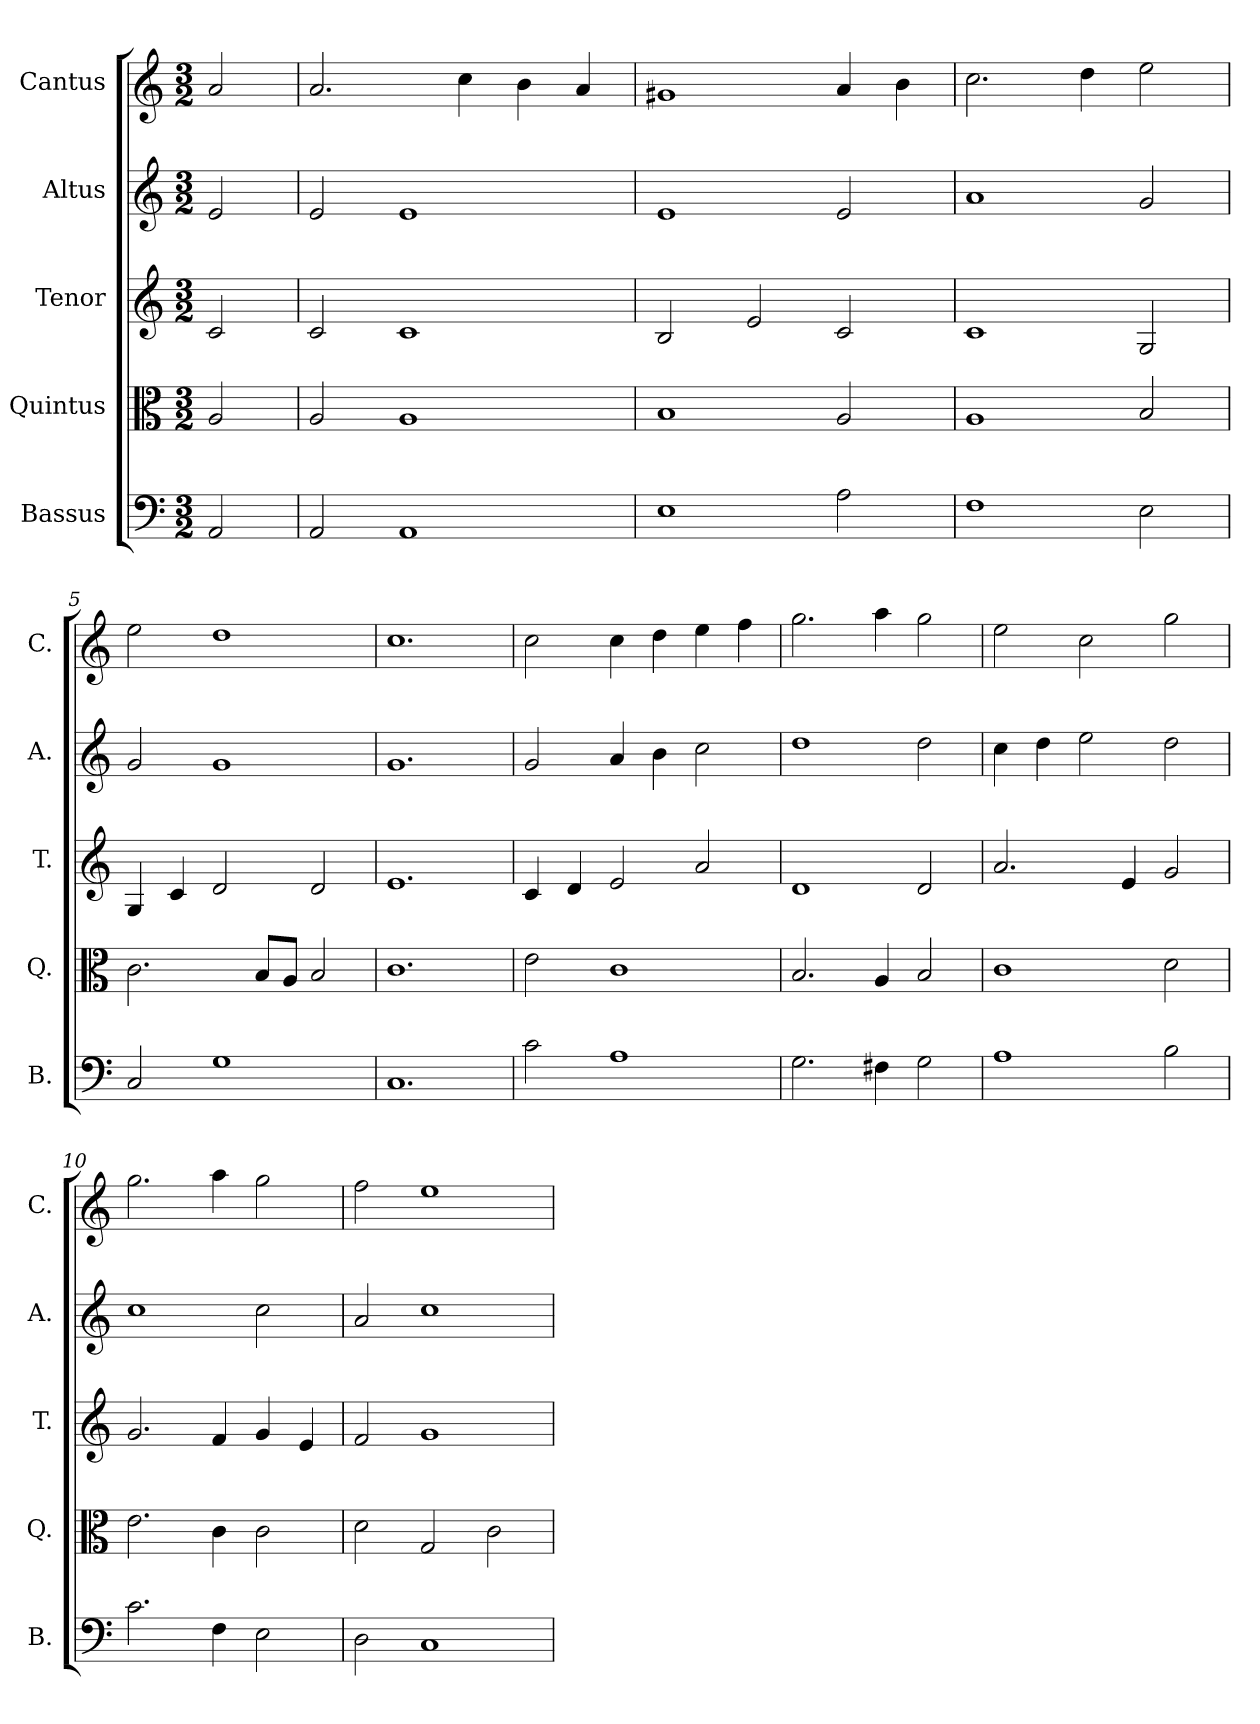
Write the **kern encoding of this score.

**kern	**kern	**kern	**kern	**kern
*part5	*part4	*part3	*part2	*part1
*staff5	*staff4	*staff3	*staff2	*staff1
*I"Bassus	*I"Quintus	*I"Tenor	*I"Altus	*I"Cantus
*I'B.	*I'Q.	*I'T.	*I'A.	*I'C.
*clefF4	*clefC3	*clefG2	*clefG2	*clefG2
*k[]	*k[]	*k[]	*k[]	*k[]
*M3/2	*M3/2	*M3/2	*M3/2	*M3/2
=1	=1	=1	=1	=1
2AA/	2A/	2c/	2e/	2a/
=2	=2	=2	=2	=2
2AA/	2A/	2c/	2e/	2.a/
1AA	1A	1c	1e	.
.	.	.	.	4cc\
.	.	.	.	4b\
.	.	.	.	4a/
=3	=3	=3	=3	=3
1E	1B	2B/	1e	1g#X
.	.	2e/	.	.
2A\	2A/	2c/	2e/	4a/
.	.	.	.	4b\
=4	=4	=4	=4	=4
1F	1A	1c	1a	2.cc\
.	.	.	.	4dd\
2E\	2B/	2G/	2g/	2ee\
=5	=5	=5	=5	=5
2C/	2.c\	4G/	2g/	2ee\
.	.	4c/	.	.
1G	.	2d/	1g	1dd
.	8B/L	.	.	.
.	8A/J	.	.	.
.	2B/	2d/	.	.
=6	=6	=6	=6	=6
1.C	1.c	1.e	1.g	1.cc
=7	=7	=7	=7	=7
2c\	2e\	4c/	2g/	2cc\
.	.	4d/	.	.
1A	1c	2e/	4a/	4cc\
.	.	.	4b\	4dd\
.	.	2a/	2cc\	4ee\
.	.	.	.	4ff\
=8	=8	=8	=8	=8
2.G\	2.B/	1d	1dd	2.gg\
4F#X\	4A/	.	.	4aa\
2G\	2B/	2d/	2dd\	2gg\
=9	=9	=9	=9	=9
1A	1c	2.a/	4cc\	2ee\
.	.	.	4dd\	.
.	.	.	2ee\	2cc\
.	.	4e/	.	.
2B\	2d\	2g/	2dd\	2gg\
=10	=10	=10	=10	=10
2.c\	2.e\	2.g/	1cc	2.gg\
4F\	4c\	4f/	.	4aa\
2E\	2c\	4g/	2cc\	2gg\
.	.	4e/	.	.
!!LO:LB:g=z
=11	=11	=11	=11	=11
2D\	2d\	2f/	2a/	2ff\
1C	2G/	1g	1cc	1ee
.	2c\	.	.	.
=	=	=	=	=
*-	*-	*-	*-	*-
